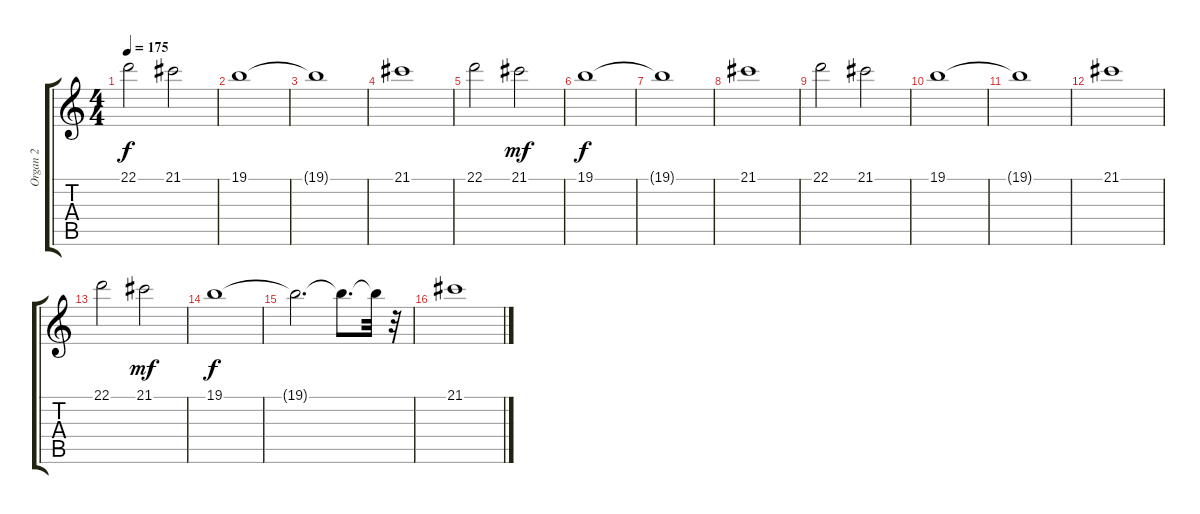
\track ("Organ 2" "Organ 2") {instrument percussiveorgan}
\staff {score tabs}
\tuning (E4 B3 G3 D3 A2 E2) {hide}
\ts (4 4)
\tempo 175
\clef g2
\ks c
22.1.2{dy f} 21.1.2 |
19.1.1 |
19.1{t}.1 |
21.1.1 |
22.1.2 21.1.2{dy mf} |
19.1.1{dy f} |
19.1{t}.1 |
21.1.1 |
22.1.2 21.1.2 |
19.1.1 |
19.1{t}.1 |
21.1.1 |
22.1.2 21.1.2{dy mf} |
19.1.1{dy f} |
19.1{t}.2{d} 19.1{t}.8{d} 19.1{t}.32 r.32 |
21.1.1
